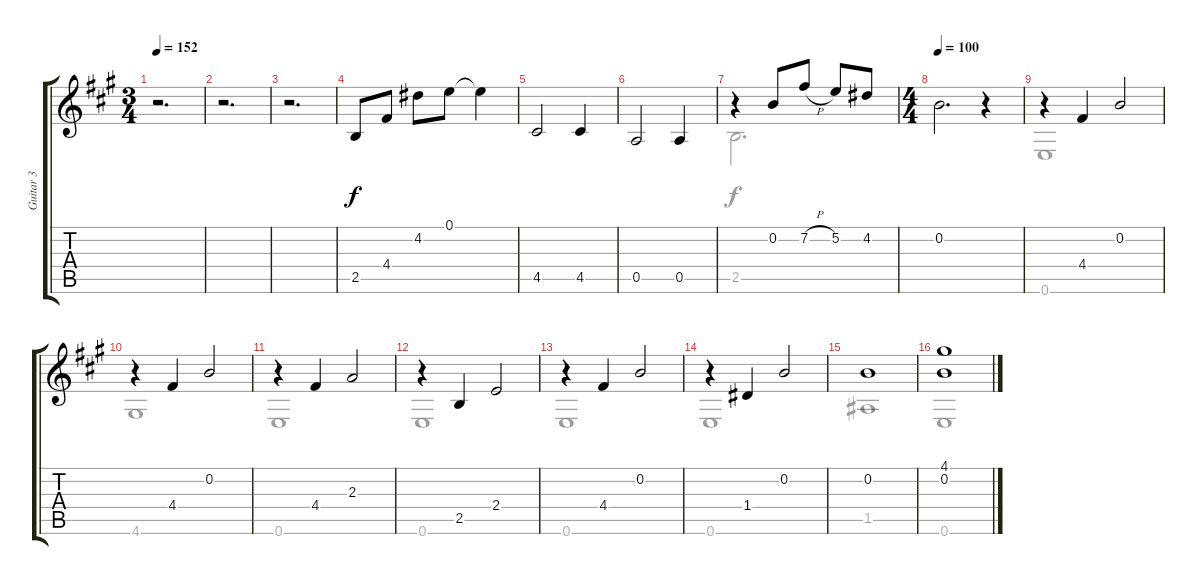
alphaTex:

\track ("Guitar 3" "Guitar 3") {instrument acousticguitarnylon}
\staff {score tabs}
\tuning (E4 B3 G3 D3 A2 E2) {hide}
\voice
\ts (3 4)
\tempo 152
\clef g2
\ks a
r.2{d dy f} |
r.2{d} |
r.2{d} |
2.5.8 4.4.8 4.2.8 0.1.8 0.1{t}.4 |
4.5.2 4.5.4 |
0.5.2 0.5.4 |
r.4 0.2.8 7.2{h}.8 5.2.8 4.2.8 |
\ts (4 4)
\tempo 100
0.2.2{d} r.4 |
r.4 4.4.4 0.2.2 |
r.4 4.4.4 0.2.2 |
r.4 4.4.4 2.3.2 |
r.4 2.5.4 2.4.2 |
r.4 4.4.4 0.2.2 |
r.4 1.4.4 0.2.2 |
0.2.1 |
(4.1 0.2).1
\voice
\clef g2
\ottava regular
\simile none
\ks a
|
|
|
|
|
|
2.5.2{d} |
|
0.6.1 |
4.6.1 |
0.6.1 |
0.6.1 |
0.6.1 |
0.6.1 |
1.5.1 |
0.6.1
